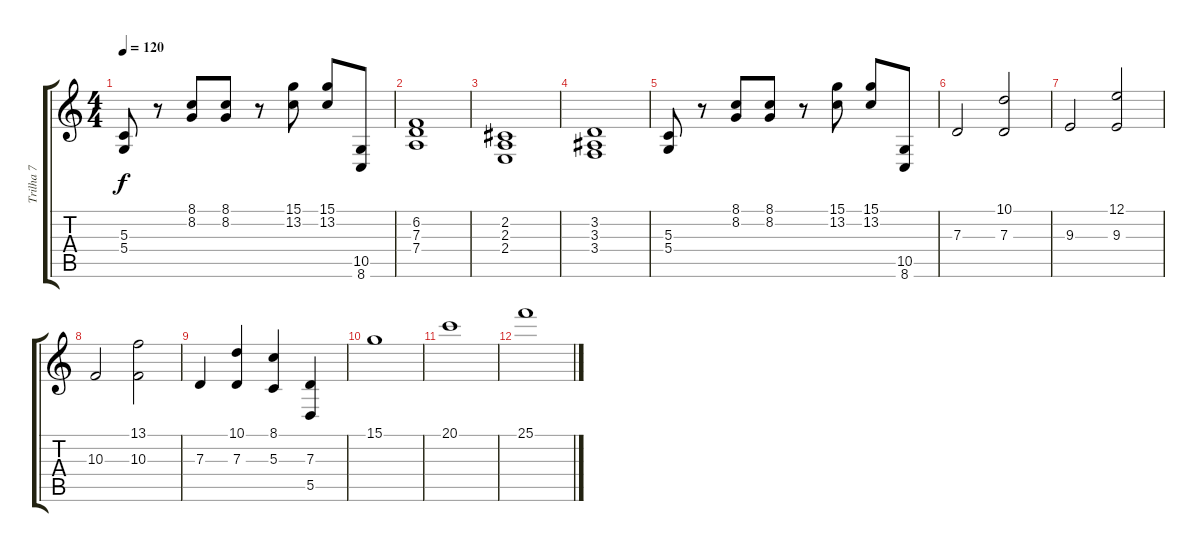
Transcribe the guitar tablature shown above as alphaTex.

\track ("Trilha 7" "Trilha 7") {instrument choiraahs}
\staff {score tabs}
\tuning (E4 B3 G3 D3 A2 E2) {hide}
\ts (4 4)
\tempo 120
\clef g2
\ks c
(5.3 5.4).8{dy f} r.8 (8.1 8.2).8 (8.1 8.2).8 r.8 (15.1 13.2).8 (15.1 13.2).8 (10.5 8.6).8 |
(6.2 7.3 7.4).1 |
(2.2 2.3 2.4).1 |
(3.2 3.3 3.4).1 |
(5.3 5.4).8 r.8 (8.1 8.2).8 (8.1 8.2).8 r.8 (15.1 13.2).8 (15.1 13.2).8 (10.5 8.6).8 |
7.3.2 (10.1 7.3).2 |
9.3.2 (12.1 9.3).2 |
10.3.2 (13.1 10.3).2 |
7.3.4 (10.1 7.3).4 (8.1 5.3).4 (7.3 5.5).4 |
15.1.1 |
20.1.1 |
25.1.1
